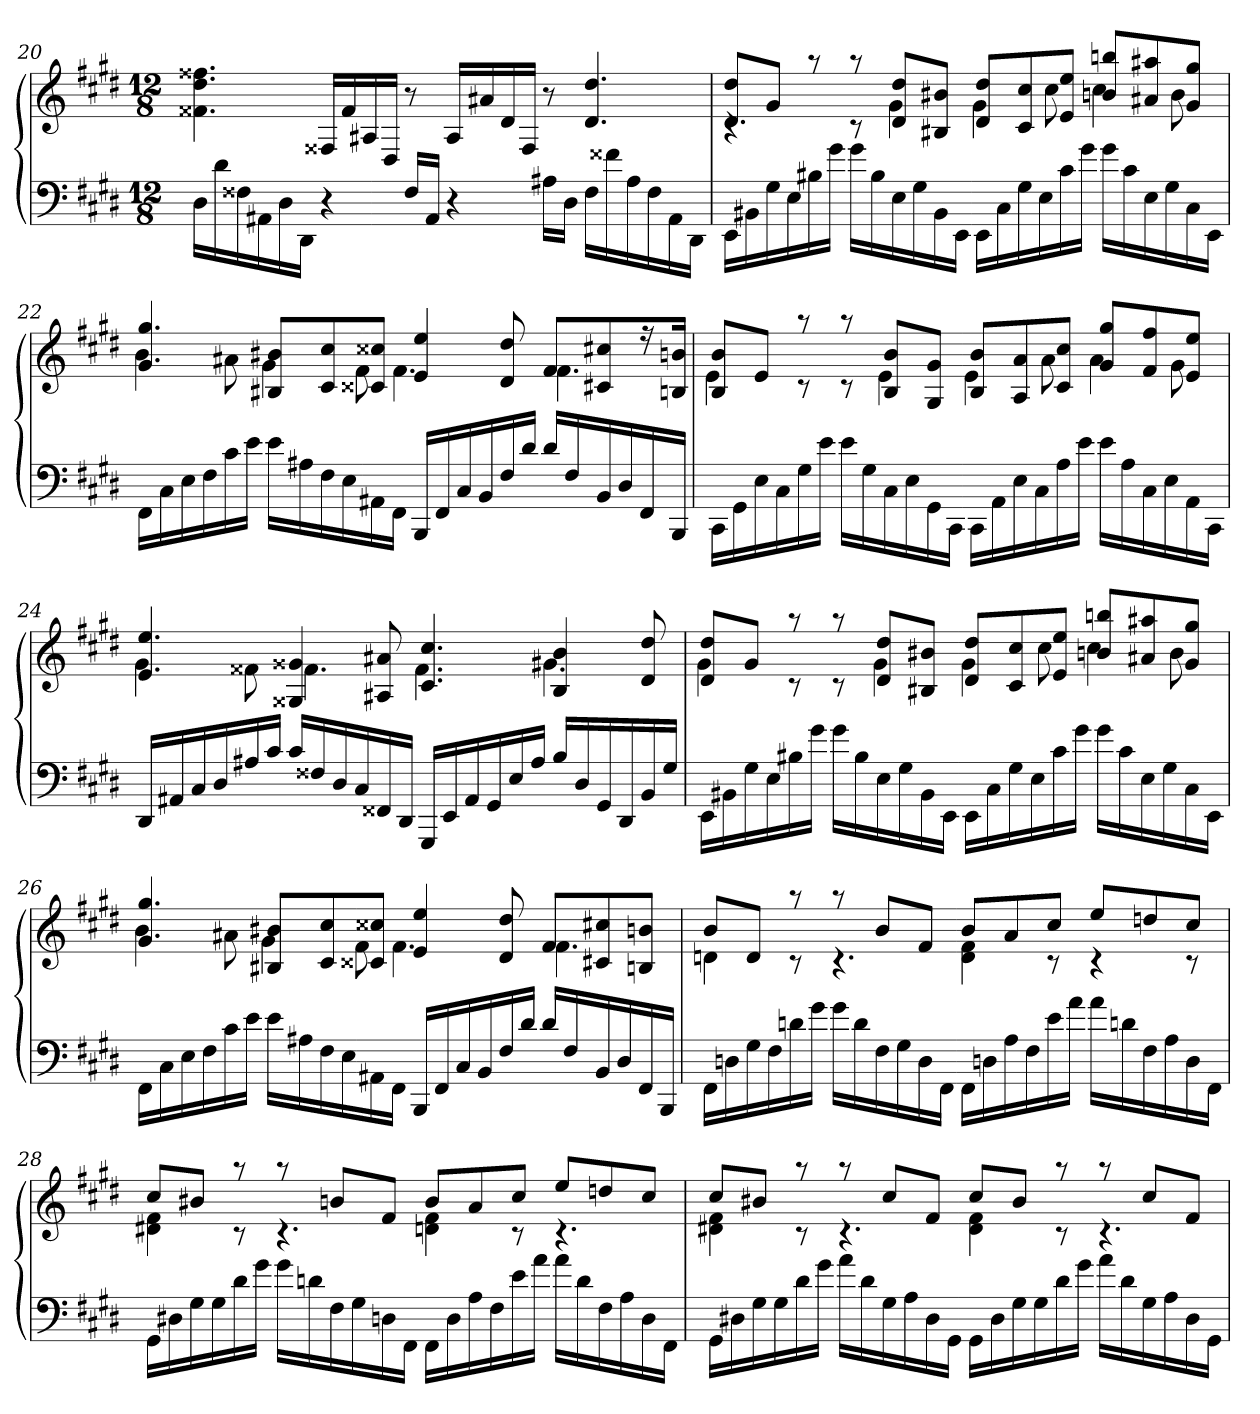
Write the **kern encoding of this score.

**kern	**kern
*part1	*part1
*staff2	*staff1
*clefF4	*clefG2
*k[f#c#g#d#]	*k[f#c#g#d#]
*c#:	*c#:
*M12/8	*M12/8
=20	=20
16D#LL	4.f##X 4.dd# 4.ff##X
16d#	.
16F##X	.
16AA#X	.
16D#	.
16DD#JJ	.
4r	16F##XLL
.	16f##
.	16A#X
.	16D#JJ
16F##LL	8r
16AA#JJ	.
4r	16A#LL
.	16a#X
.	16d#
.	16F##JJ
16A#XLL	8r
16D#JJ	.
16F##LL	4.d# 4.dd#
16f##X	.
16A#	.
16F##	.
16AA#	.
16DD#JJ	.
=21	=21
*	*^
16EELL	8d# 8dd#L	4.rc
16BB#X	.	.
16G#	8g#J	.
16E	.	.
16B#X	8raa	.
16g#JJ	.	.
16g#LL	8raa	8rc
16B#	.	.
16E	8d# 8dd#L	4g#
16G#	.	.
16BB#	8B#X 8b#XJ	.
16EEJJ	.	.
16EELL	8d# 8dd#L	4g#
16C#	.	.
16G#	8c# 8cc#	.
16E	.	.
16c#	8e 8eeJ	8cc#
16g#JJ	.	.
16g#LL	8bn 8bbnL	4cc#
16c#	.	.
16E	8a#X 8aa#X	.
16G#	.	.
16C#	8g# 8gg#J	8b
16EEJJ	.	.
=22	=22	=22
16FF#LL	4.g# 4.gg#	4b
16C#	.	.
16E	.	.
16F#	.	.
16c#	.	8a#X
16eJJ	.	.
16eLL	8B#X 8b#XL	4g#
16A#X	.	.
16F#	8c# 8cc#	.
16E	.	.
16AA#X	8c##X 8cc##XJ	8f#
16FF#JJ	.	.
16BBBLL	4e 4ee	4.f#
16FF#	.	.
16C#	.	.
16BB	.	.
16F#	8d# 8dd#	.
16d#JJ	.	.
16d#LL	8f#L	4.f#
16F#	.	.
16BB	8c#X 8cc#X	.
16D#	.	.
16FF#	16r	.
16BBBJJ	16Bn 16bnJk	.
=23	=23	=23
16CC#LL	8B 8bL	4e
16GG#	.	.
16E	8eJ	.
16C#	.	.
16G#	8raa	8rc
16eJJ	.	.
16eLL	8raa	8rc
16G#	.	.
16C#	8B 8bL	4e
16E	.	.
16GG#	8G# 8g#J	.
16CC#JJ	.	.
16CC#LL	8B 8bL	4e
16AA	.	.
16E	8A 8a	.
16C#	.	.
16A	8c# 8cc#J	8a
16eJJ	.	.
16eLL	8g# 8gg#L	4a
16A	.	.
16C#	8f# 8ff#	.
16E	.	.
16AA	8e 8eeJ	8g#
16CC#JJ	.	.
=24	=24	=24
16DD#LL	4.e 4.ee	4g#
16AA#X	.	.
16C#	.	.
16D#	.	.
16A#X	.	8f##X
16c#JJ	.	.
16c#LL	4G##X 4g##X	4.f##
16F##X	.	.
16D#	.	.
16C#	.	.
16FF##X	8A#X 8a#X	.
16DD#JJ	.	.
16GGG#LL	4.c# 4.cc#	4.f##
16EE	.	.
16AA#	.	.
16GG#	.	.
16E	.	.
16A#JJ	.	.
16BLL	4B 4b	4.g#X
16D#	.	.
16GG#	.	.
16DD#	.	.
16BB	8d# 8dd#	.
16G#JJ	.	.
=25	=25	=25
16EELL	8d# 8dd#L	4g#
16BB#X	.	.
16G#	8g#J	.
16E	.	.
16B#X	8raa	8rc
16g#JJ	.	.
16g#LL	8raa	8rc
16B#	.	.
16E	8d# 8dd#L	4g#
16G#	.	.
16BB#	8B#X 8b#XJ	.
16EEJJ	.	.
16EELL	8d# 8dd#L	4g#
16C#	.	.
16G#	8c# 8cc#	.
16E	.	.
16c#	8e 8eeJ	8cc#
16g#JJ	.	.
16g#LL	8bn 8bbnL	4cc#
16c#	.	.
16E	8a#X 8aa#X	.
16G#	.	.
16C#	8g# 8gg#J	8b
16EEJJ	.	.
=26	=26	=26
16FF#LL	4.g# 4.gg#	4b
16C#	.	.
16E	.	.
16F#	.	.
16c#	.	8a#X
16eJJ	.	.
16eLL	8B#X 8b#XL	4g#
16A#X	.	.
16F#	8c# 8cc#	.
16E	.	.
16AA#X	8c##X 8cc##XJ	8f#
16FF#JJ	.	.
16BBBLL	4e 4ee	4.f#
16FF#	.	.
16C#	.	.
16BB	.	.
16F#	8d# 8dd#	.
16d#JJ	.	.
16d#LL	8f#L	4.f#
16F#	.	.
16BB	8c#X 8cc#X	.
16D#	.	.
16FF#	8Bn 8bnJ	.
16BBBJJ	.	.
=27	=27	=27
16FF#LL	8bL	4dn
16Dn	.	.
16G#	8dJ	.
16F#	.	.
16dn	8raa	8rc
16g#JJ	.	.
16g#LL	8raa	4.rc
16d	.	.
16F#	8bL	.
16G#	.	.
16D	8f#J	.
16FF#JJ	.	.
16FF#LL	8bL	4d 4f#
16Dn	.	.
16A	8a	.
16F#	.	.
16e	8cc#J	8rc
16aJJ	.	.
16aLL	8eeL	4rc
16dn	.	.
16F#	8ddn	.
16A	.	.
16D	8cc#J	8rc
16FF#JJ	.	.
=28	=28	=28
16GG#LL	8cc#L	4d#X 4f#
16D#X	.	.
16G#	8b#XJ	.
16G#	.	.
16d#	8raa	8rc
16g#JJ	.	.
16g#LL	8raa	4.rc
16dn	.	.
16F#	8bnL	.
16G#	.	.
16Dn	8f#J	.
16FF#JJ	.	.
16FF#LL	8bL	4dn 4f#
16D	.	.
16A	8a	.
16F#	.	.
16e	8cc#J	8rc
16aJJ	.	.
16aLL	8eeL	4.rc
16d	.	.
16F#	8ddn	.
16A	.	.
16D	8cc#J	.
16FF#JJ	.	.
=29	=29	=29
16GG#LL	8cc#L	4d#X 4f#
16D#X	.	.
16G#	8b#XJ	.
16G#	.	.
16d#	8raa	8rc
16g#JJ	.	.
16aLL	8raa	4.rc
16d#	.	.
16G#	8cc#L	.
16A	.	.
16D#	8f#J	.
16GG#JJ	.	.
16GG#LL	8cc#L	4d# 4f#
16D#	.	.
16G#	8b#J	.
16G#	.	.
16d#	8raa	8rc
16g#JJ	.	.
16aLL	8raa	4.rc
16d#	.	.
16G#	8cc#L	.
16A	.	.
16D#	8f#J	.
16GG#JJ	.	.
*	*v	*v
=	=
*-	*-
